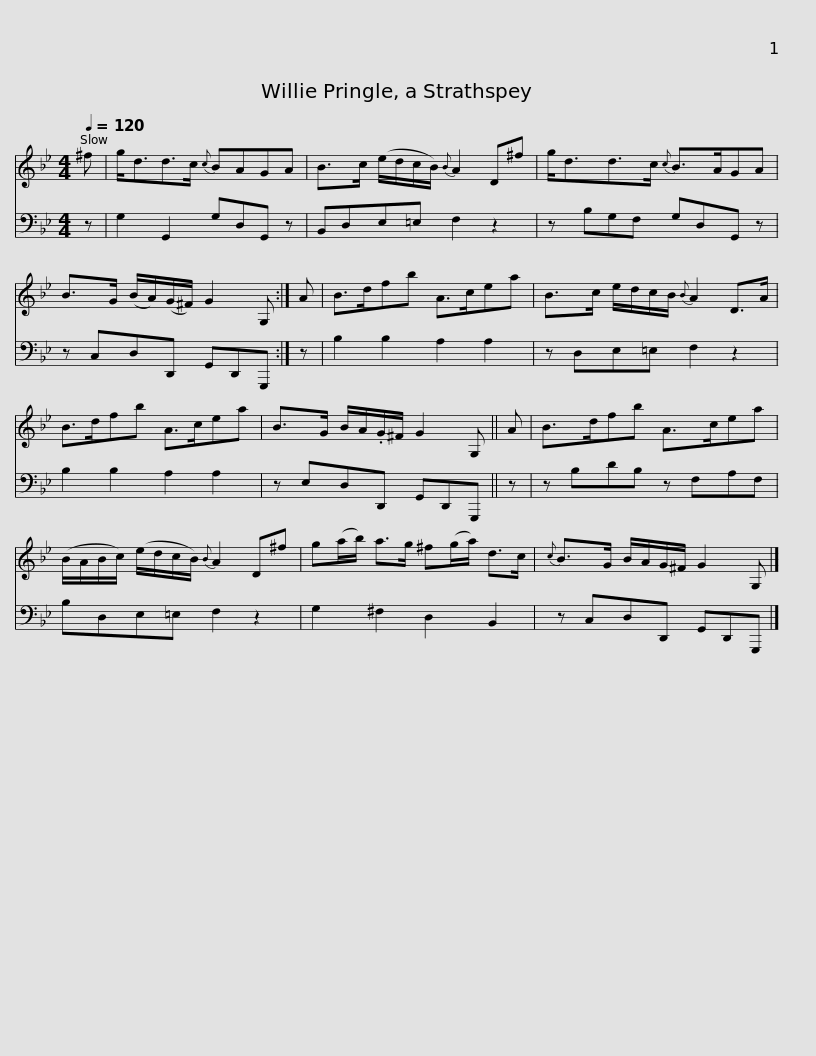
X:1
%%score 1 2
L:1/8
Q:1/4=120
M:4/4
I:linebreak $
K:Gmin
V:1 treble
V:2 bass
V:1
 ^f | g<dd>c{c} BAGA | B>c (e/d/c/B/){B} A2 D^f | g<dd>c{c} B>AGA |$ B>G (B/A/)(G/^F/) G2 G, :| %5
 A | B>dfb A>cea | B>c e/d/c/B/{B} A2 D>A | B>dfb A>cea |$ B>G B/A/.G/^F/ G2 G, || %10
 A | B>dfb A>cea | (B/A/B/c/) (e/d/c/B/){B} A2 D^f |$ g(a/b/) a>g ^f(g/a/) d>c |{c} B>G B/A/G/^F/ G2 G, |] %15
V:2
 z | G,2 G,,2 G,D,G,, z | B,,D,E,=E, F,2 z2 | z B,G,F, G,D,G,, z |$ z C,D,D,, G,,D,,G,,, :| %5
 z | B,2 B,2 A,2 A,2 | z D,E,=E, F,2 z2 | B,2 B,2 A,2 A,2 |$ z E,D,D,, G,,D,,G,,, || %10
 z | z B,DB, z F,A,F, | B,D,E,=E, F,2 z2 |$ G,2 ^F,2 D,2 B,,2 | z C,D,D,, G,,D,,G,,, |] %15
